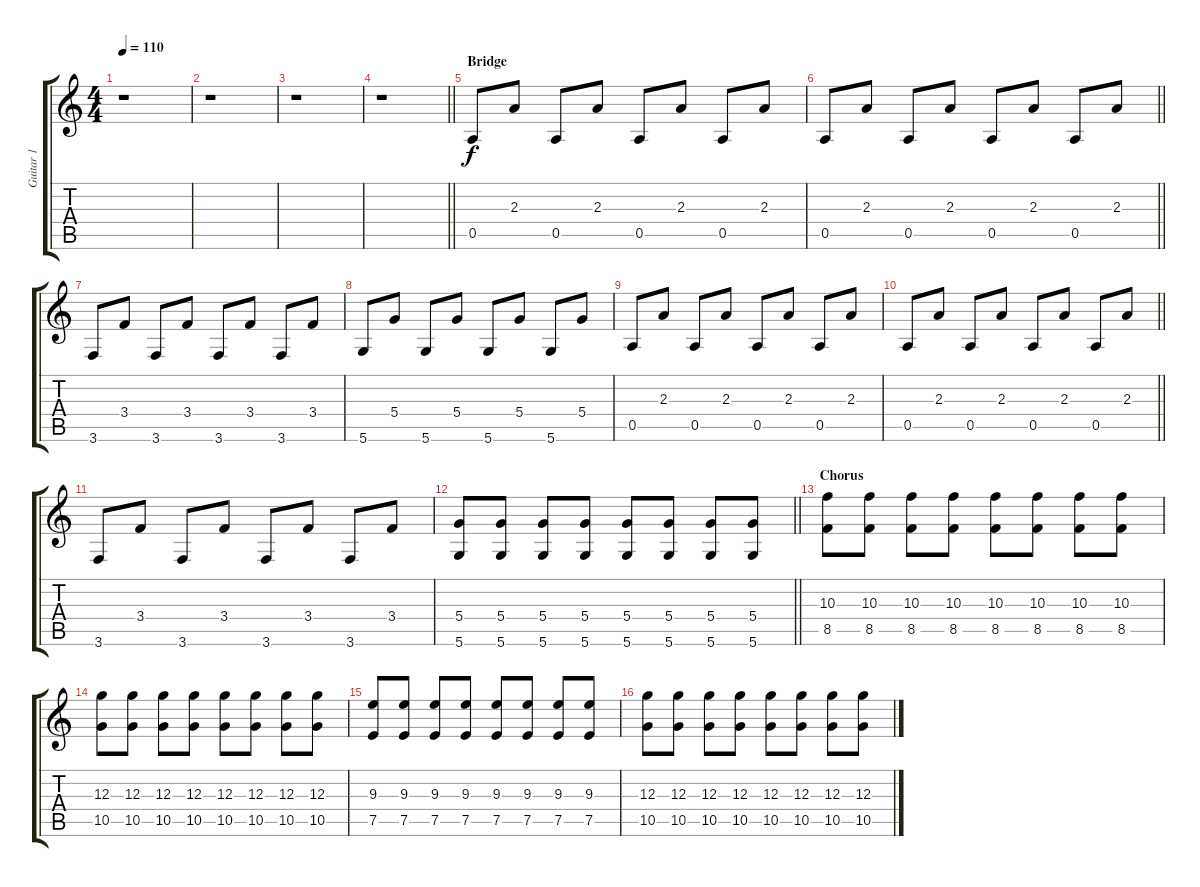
\track ("Guitar 1" "Guitar 1") {instrument acousticguitarsteel}
\staff {score tabs}
\tuning (E4 B3 G3 D3 A2 D2) {hide}
\ts (4 4)
\tempo 110
\clef g2
\ks c
r.1{dy f} |
r.1 |
r.1 |
\barLineRight lightlight
r.1 |
\section ("" "Bridge")
0.5.8 2.3.8 0.5.8 2.3.8 0.5.8 2.3.8 0.5.8 2.3.8 |
\barLineRight lightlight
0.5.8 2.3.8 0.5.8 2.3.8 0.5.8 2.3.8 0.5.8 2.3.8 |
3.6.8 3.4.8 3.6.8 3.4.8 3.6.8 3.4.8 3.6.8 3.4.8 |
5.6.8 5.4.8 5.6.8 5.4.8 5.6.8 5.4.8 5.6.8 5.4.8 |
0.5.8 2.3.8 0.5.8 2.3.8 0.5.8 2.3.8 0.5.8 2.3.8 |
\barLineRight lightlight
0.5.8 2.3.8 0.5.8 2.3.8 0.5.8 2.3.8 0.5.8 2.3.8 |
3.6.8 3.4.8 3.6.8 3.4.8 3.6.8 3.4.8 3.6.8 3.4.8 |
\barLineRight lightlight
(5.4 5.6).8 (5.4 5.6).8 (5.4 5.6).8 (5.4 5.6).8 (5.4 5.6).8 (5.4 5.6).8 (5.4 5.6).8 (5.4 5.6).8 |
\section ("" "Chorus")
(10.3 8.5).8 (10.3 8.5).8 (10.3 8.5).8 (10.3 8.5).8 (10.3 8.5).8 (10.3 8.5).8 (10.3 8.5).8 (10.3 8.5).8 |
(12.3 10.5).8 (12.3 10.5).8 (12.3 10.5).8 (12.3 10.5).8 (12.3 10.5).8 (12.3 10.5).8 (12.3 10.5).8 (12.3 10.5).8 |
(9.3 7.5).8 (9.3 7.5).8 (9.3 7.5).8 (9.3 7.5).8 (9.3 7.5).8 (9.3 7.5).8 (9.3 7.5).8 (9.3 7.5).8 |
(12.3 10.5).8 (12.3 10.5).8 (12.3 10.5).8 (12.3 10.5).8 (12.3 10.5).8 (12.3 10.5).8 (12.3 10.5).8 (12.3 10.5).8
